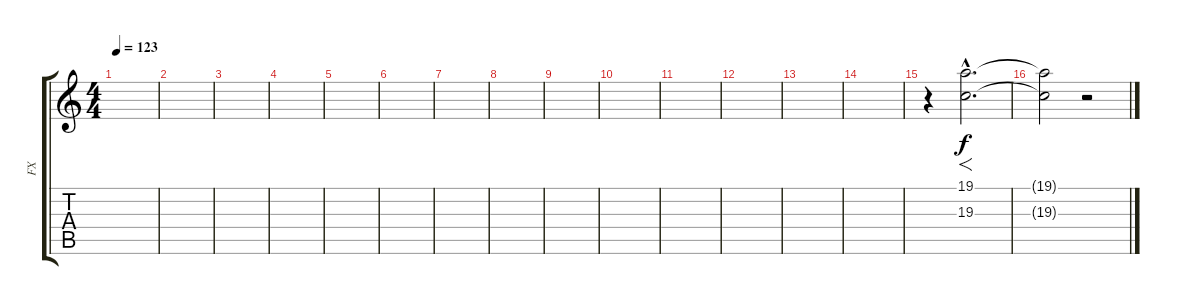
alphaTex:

\track ("FX" "FX") {instrument reversecymbal}
\staff {score tabs}
\tuning (D4 A3 F3 C3 G2 C2) {hide}
\ts (4 4)
\tempo 123
\clef g2
\ks c
|
|
|
|
|
|
|
|
|
|
|
|
|
|
r.4 (19.1{hac} 19.3{hac}).2{f d} |
(19.1{t} 19.3{t}).2 r.2
